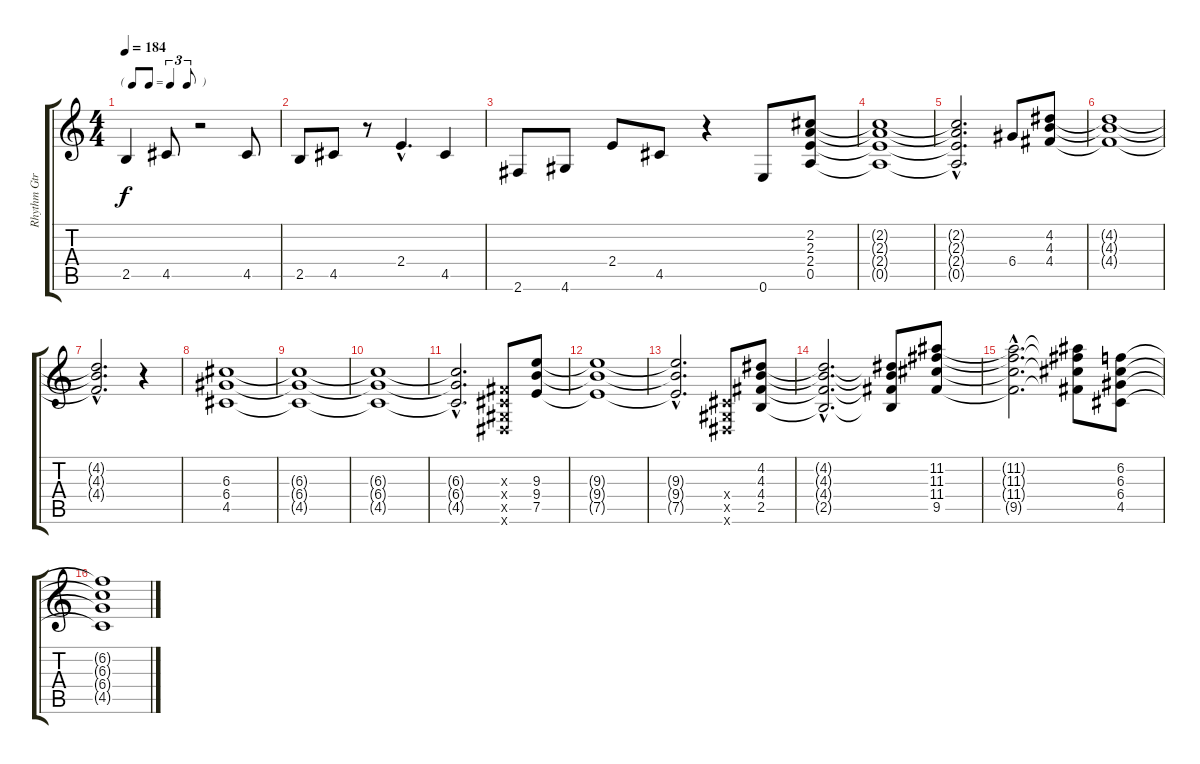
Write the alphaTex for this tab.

\track ("Rhythm Gtr 1" "Rhythm Gtr") {instrument distortionguitar}
\staff {score tabs}
\tuning (E4 B3 G3 D3 A2 E2) {hide}
\ts (4 4)
\tf triplet8th
\tempo 184
\clef g2
\ks c
2.5{t}.4{dy f} 4.5.8 r.2 4.5.8 |
2.5.8 4.5.8 r.8 2.4{hac}.4{d} 4.5.4 |
2.6.8 4.6.8 2.4.8 4.5.8 r.4 0.6.8 (2.2 2.3 2.4 0.5).8 |
(2.2{t} 2.3{t} 2.4{t} 0.5{t}).1 |
(2.2{hac t} 2.3{hac t} 2.4{hac t} 0.5{hac t}).2{d} 6.4.8 (4.2 4.3 4.4).8 |
(4.2{t} 4.3{t} 4.4{t}).1 |
(4.2{hac t} 4.3{hac t} 4.4{hac t}).2{d} r.4 |
(6.3 6.4 4.5).1 |
(6.3{t} 6.4{t} 4.5{t}).1 |
(6.3{t} 6.4{t} 4.5{t}).1 |
(6.3{hac t} 6.4{hac t} 4.5{hac t}).2{d} (-1.3{x} -1.4{x} -1.5{x} -1.6{x}).8 (9.3 9.4 7.5).8 |
(9.3{t} 9.4{t} 7.5{t}).1 |
(9.3{hac t} 9.4{hac t} 7.5{hac t}).2{d} (-1.4{x} -1.5{x} -1.6{x}).8 (4.2 4.3 4.4 2.5).8 |
(4.2{hac t} 4.3{hac t} 4.4{hac t} 2.5{hac t}).2{d} (4.2{t} 4.3{t} 4.4{t} 2.5{t}).8 (11.2 11.3 11.4 9.5).8 |
(11.2{hac t} 11.3{hac t} 11.4{hac t} 9.5{hac t}).2{d} (11.2{t} 11.3{t} 11.4{t} 9.5{t}).8 (6.2 6.3 6.4 4.5).8 |
(6.2{t} 6.3{t} 6.4{t} 4.5{t}).1
